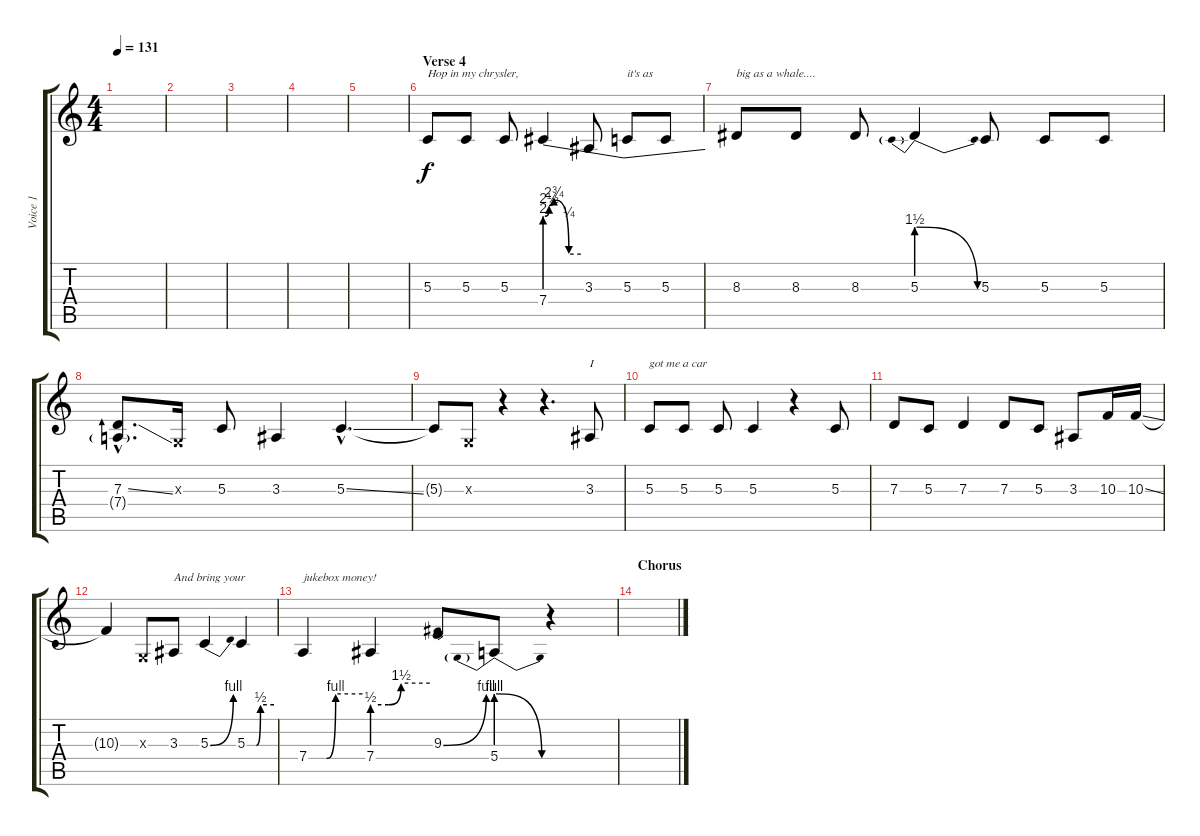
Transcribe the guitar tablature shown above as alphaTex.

\track ("Voice 1" "Voice 1") {instrument tenorsax}
\staff {score tabs}
\tuning (E4 B3 G3 D3 A2 E2) {hide}
\ts (4 4)
\tempo 131
\clef g2
\ks c
|
|
|
|
|
\section ("" "Verse 4")
5.3.8{txt "Hop in my chrysler,"} 5.3.8 5.3.8 7.4{be (custom 0 8 7 10 15 11 40 1 60 1)}.4 3.3.8 5.3.8{txt "it's as"} 5.3.8 |
8.3.8{txt "big as a whale...."} 8.3.8 8.3.8 5.3{be (prebendrelease 0 6 60 0)}.4 5.3.8 5.3.8 5.3.8 |
(7.3{ss hac} 7.4{hac t}).8{d} 0.3{x}.16 5.3.8 3.3.4 5.3{ss hac}.4{d} |
5.3{t}.8 0.3{x}.8 r.4 r.4{d} 3.3.8{txt "I"} |
5.3.8{txt "got me a car"} 5.3.8 5.3.8 5.3.4 r.4 5.3.8 |
7.3.8 5.3.8 7.3.4 7.3.8 5.3.8 3.3.8 10.3.16 10.3{ss}.16 |
10.3{t}.4 0.3{x}.8 3.3.8{txt "And bring your"} 5.3{be (bend 0 0 60 4)}.4 5.3{be (custom 0 0 21 0 30 2 60 2)}.4 |
7.4{be (custom 0 0 20 0 30 4 60 4)}.4{txt "jukebox money!"} 7.4{be (custom 0 2 17 2 30 6 60 6)}.4 9.3{be (bend 0 0 60 4)}.8 5.4{be (prebendrelease 0 4 60 0)}.8 r.4 |
\section ("" "Chorus")
